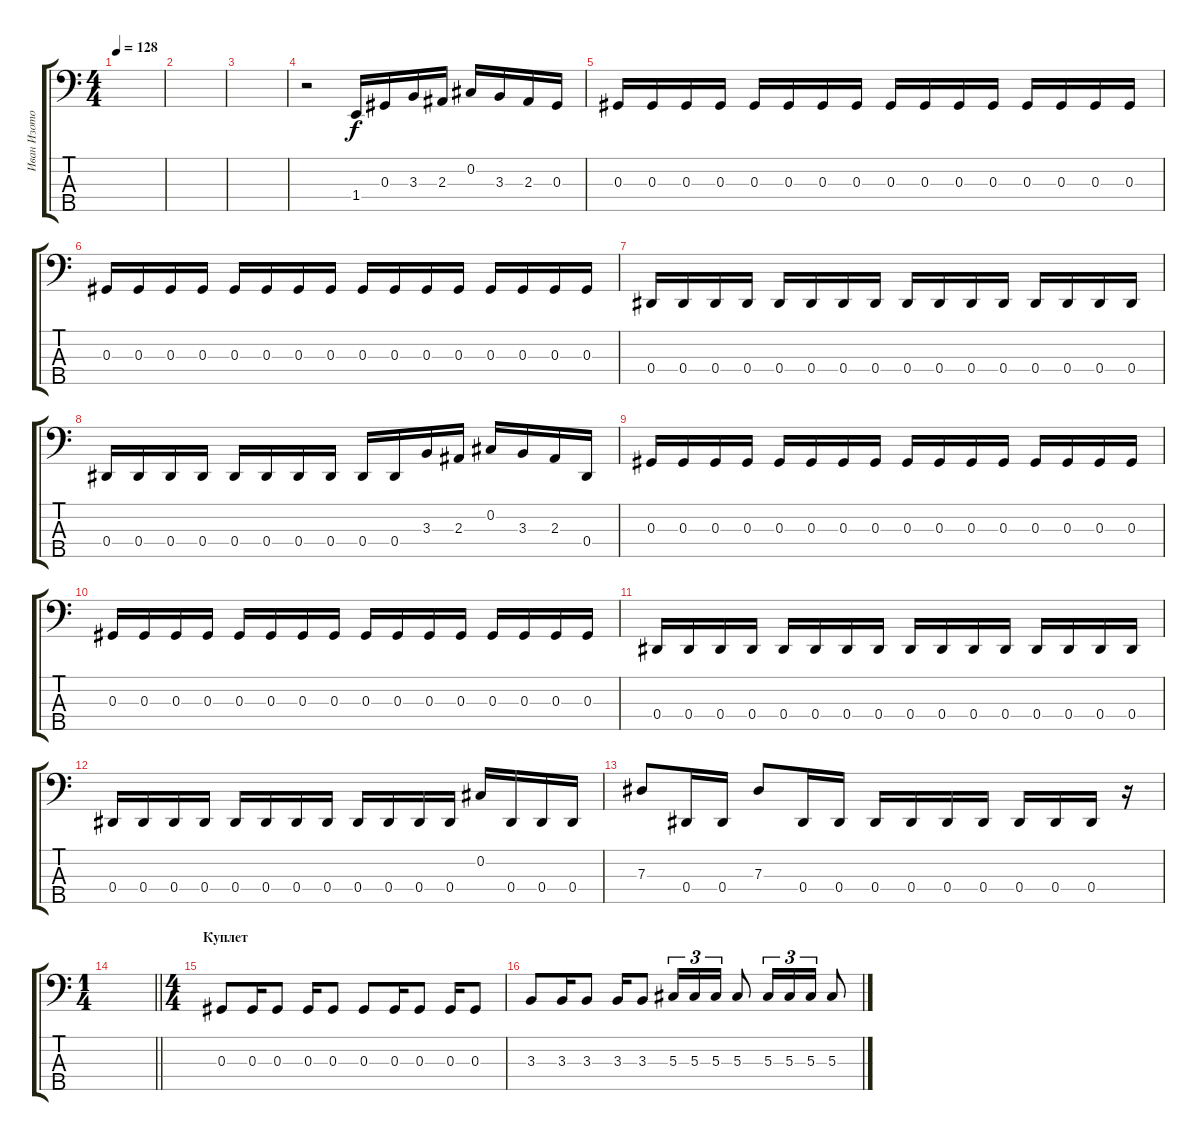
\track ("Иван Изотов" "Иван Изото") {instrument electricbassfinger}
\staff {score tabs}
\tuning (Gb2 Db2 Ab1 Eb1 Bb0) {hide}
\ts (4 4)
\tempo 128
\clef f4
\ks c
|
|
|
r.2 1.4.16 0.3.16 3.3.16 2.3.16 0.2.16 3.3.16 2.3.16 0.3.16 |
0.3.16 0.3.16 0.3.16 0.3.16 0.3.16 0.3.16 0.3.16 0.3.16 0.3.16 0.3.16 0.3.16 0.3.16 0.3.16 0.3.16 0.3.16 0.3.16 |
0.3.16 0.3.16 0.3.16 0.3.16 0.3.16 0.3.16 0.3.16 0.3.16 0.3.16 0.3.16 0.3.16 0.3.16 0.3.16 0.3.16 0.3.16 0.3.16 |
0.4.16 0.4.16 0.4.16 0.4.16 0.4.16 0.4.16 0.4.16 0.4.16 0.4.16 0.4.16 0.4.16 0.4.16 0.4.16 0.4.16 0.4.16 0.4.16 |
0.4.16 0.4.16 0.4.16 0.4.16 0.4.16 0.4.16 0.4.16 0.4.16 0.4.16 0.4.16 3.3.16 2.3.16 0.2.16 3.3.16 2.3.16 0.4.16 |
0.3.16 0.3.16 0.3.16 0.3.16 0.3.16 0.3.16 0.3.16 0.3.16 0.3.16 0.3.16 0.3.16 0.3.16 0.3.16 0.3.16 0.3.16 0.3.16 |
0.3.16 0.3.16 0.3.16 0.3.16 0.3.16 0.3.16 0.3.16 0.3.16 0.3.16 0.3.16 0.3.16 0.3.16 0.3.16 0.3.16 0.3.16 0.3.16 |
0.4.16 0.4.16 0.4.16 0.4.16 0.4.16 0.4.16 0.4.16 0.4.16 0.4.16 0.4.16 0.4.16 0.4.16 0.4.16 0.4.16 0.4.16 0.4.16 |
0.4.16 0.4.16 0.4.16 0.4.16 0.4.16 0.4.16 0.4.16 0.4.16 0.4.16 0.4.16 0.4.16 0.4.16 0.2.16 0.4.16 0.4.16 0.4.16 |
7.3.8 0.4.16 0.4.16 7.3.8 0.4.16 0.4.16 0.4.16 0.4.16 0.4.16 0.4.16 0.4.16 0.4.16 0.4.16 r.16 |
\ts (1 4)
\barLineRight lightlight
|
\ts (4 4)
\section ("" "Куплет")
0.3.8 0.3.16 0.3.8 0.3.16 0.3.8 0.3.8 0.3.16 0.3.8 0.3.16 0.3.8 |
3.3.8 3.3.16 3.3.8 3.3.16 3.3.8 5.3.16{tu (3 2)} 5.3.16{tu (3 2)} 5.3.16{tu (3 2)} 5.3.8 5.3.16{tu (3 2)} 5.3.16{tu (3 2)} 5.3.16{tu (3 2)} 5.3.8
